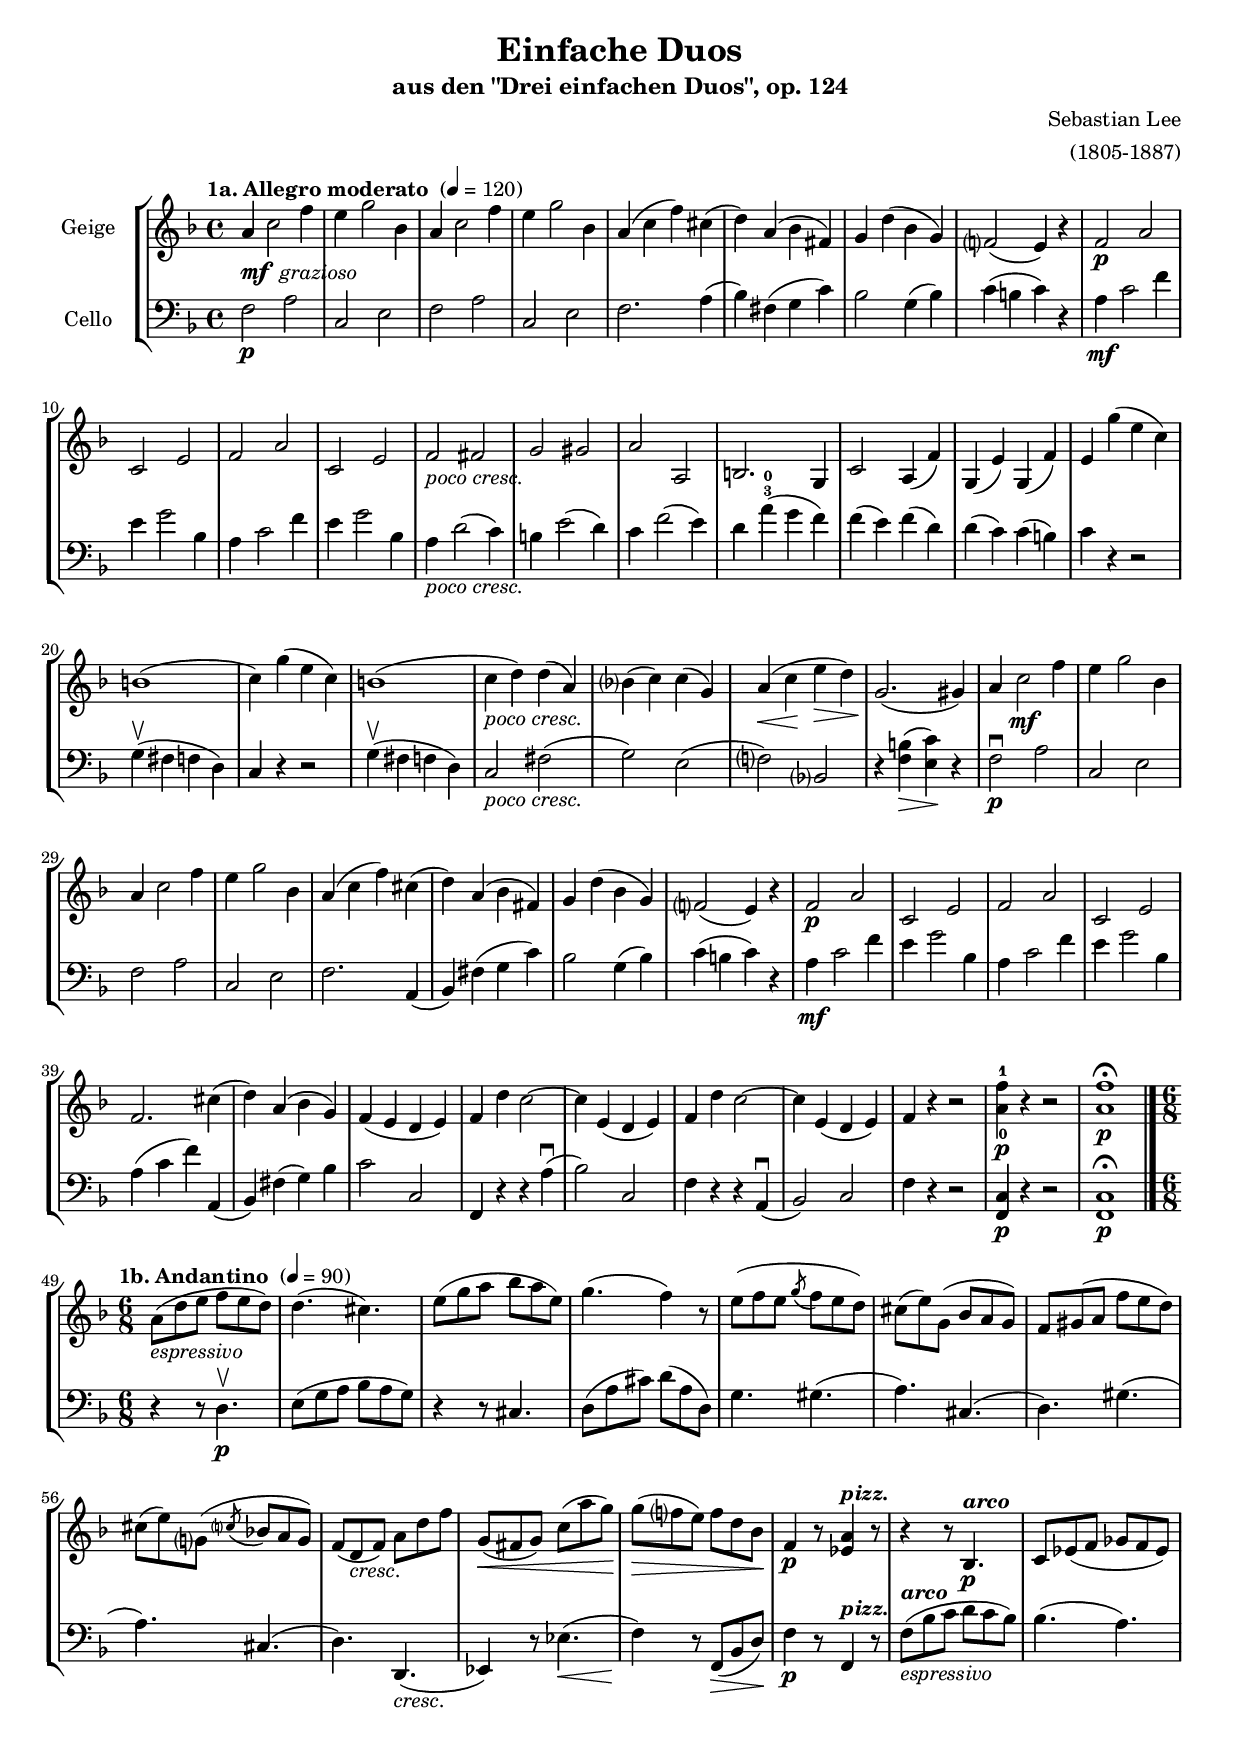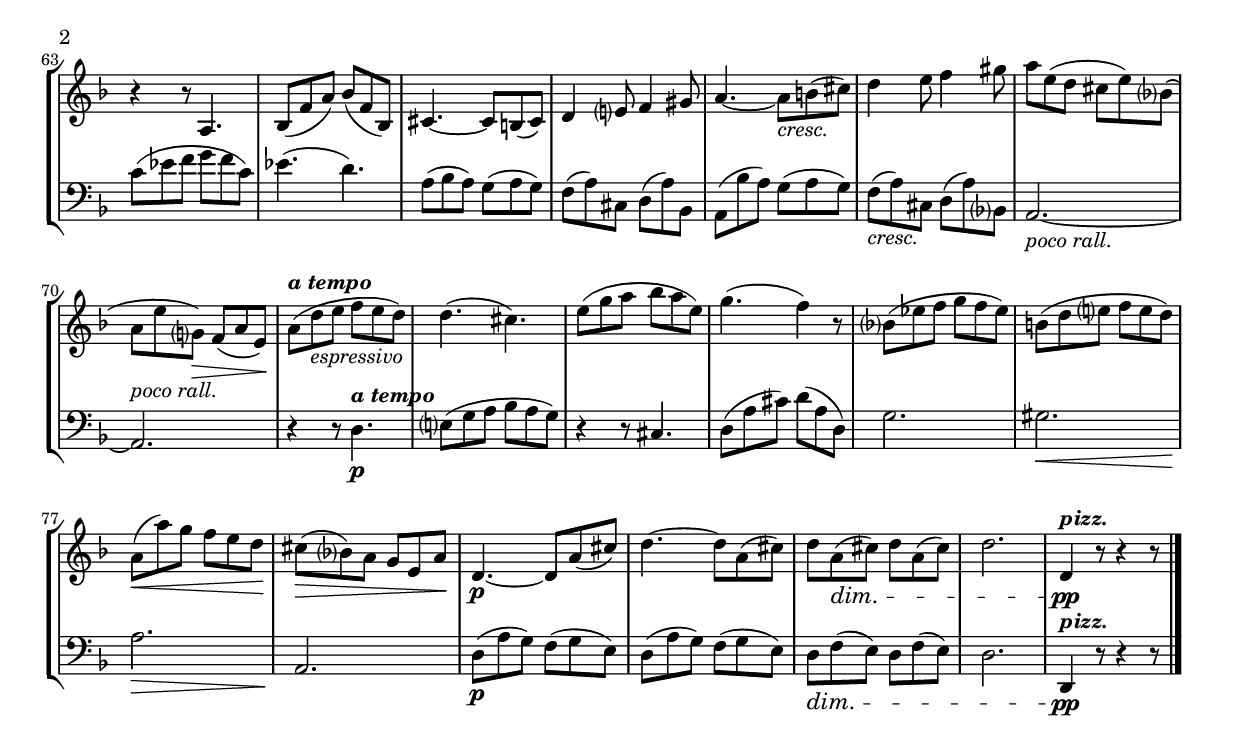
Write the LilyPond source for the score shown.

\version "2.14.2"
\include "deutsch.ly"

#(set-global-staff-size 18)

\header {
  title = "Einfache Duos"
  subtitle = "aus den \"Drei einfachen Duos\", op. 124"
  composer = "Sebastian Lee"
  arranger = "(1805-1887)"
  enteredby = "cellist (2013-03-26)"
}

voiceconsts = {
  %\numericTimeSignature
  \compressFullBarRests
}

%minstr = "harpsichord"
mihi = "clarinet"
%minstr = "accordion"
milo = "bassoon"

arco  = \markup \bold \italic "arco"
atem  = \markup \bold \italic "a tempo"
crsc  = \markup \italic "cresc."
espr  = \markup \italic "espressivo"
mfgra = \markup { \dynamic mf \italic " grazioso" }
pcrsc = \markup \italic "poco cresc."
pizz  = \markup \bold \italic "pizz."
pral  = \markup \italic "poco rall."

introa = { \tempo "1a. Allegro moderato " 4=120 \time 4/4 \key f \major }
introb = { \break \tempo "1b. Andantino " 4=90 \time 6/8 }

va = \relative c'' {
  \voiceconsts
  \clef "treble"

  \introa
  a4_\mfgra c2 f4
  e g2 b,4
  a c2 f4
  e g2 b,4
  a( c f) cis(
  d) a( b fis)
  g d'( b g)
  f?2( e4) r

  f2\p a
  c, e
  f a
  c, e
  f_\pcrsc fis
  g gis
  a a,
  h2. g4
  c2 a4( f')
  g,( e') g,( f')
  e g'( e c)

  h1(
  c4) g'( e c)
  h1(
  c4_\pcrsc d) d( a)
  b?( c) c( g)
  a(\< c\! e\> d)
  g,2.(\! gis4)
  a c2\mf f4
  e g2 b,4
  a c2 f4

  e g2 b,4
  a( c f) cis(
  d) a( b fis)
  g d'( b g)
  f?2( e4) r
  f2\p a
  c, e
  f a
  c, e
  f2. cis'4(

  d) a( b g)
  f( e d e)
  f d' c2~
  c4 e,( d e)
  f d' c2~
  c4 e,( d e)
  f r4 r2
  <a-0 f'-1>4\p r r2
  <a f'>1\p\fermata \bar "|."

  \introb
  a8(_\espr d e f e d)
  d4.( cis)
  e8( g a b a e)
  g4.( f4) r8
  e( f e \acciaccatura g f e d)
  cis( e) g,( b a g)
  f gis( a f' e d)

  cis( e) g,?( \acciaccatura c? b! a g)
  f( d_\crsc f) a d f
  g,(\< fis g) c( a' g)\!
  g(\> f? e) f d b\!
  f4\p r8 <es a>4^\pizz r8
  r4 r8 b4.\p^\arco
  c8 es( f ges f es)

  r4 r8 a,4.
  b8( f' a) b( f b,)
  cis4.~ cis8 h( cis)
  d4 e?8 f4 gis8
  a4.~ a8_\crsc h( cis)
  d4 e8 f4 gis8
  a e( d cis e) b?(

  a_\pral e' g,?)\> f( a e)\!
  a(^\atem d_\espr e f e d)
  d4.( cis)
  e8( g a b a e)
  g4.( f4) r8
  b,?( es f g f es)
  h( d e? f e d)

  a(\< a') g f e d\!
  cis(\> b?) a g e a\!
  d,4.~\p d8 a'( cis)
  d4.~ d8 a( cis)
  d a(\dim cis) d a( cis)
  d2.
  d,4\pp^\pizz r8 r4 r8 \bar "|."
}

vb = \relative c {
  \voiceconsts
  \clef "bass"

  \introa
  f2\p a
  c, e
  f a
  c, e
  f2. a4(
  b) fis( g c)
  b2 g4( b)

  c( h c) r
  a\mf c2 f4
  e g2 b,4
  a c2 f4
  e g2 b,4
  a_\pcrsc d2( c4)
  h e2( d4)
  c f2( e4)

  d a'(-3-0 g f)
  f( e) f( d)
  d( c) c( h)
  c r r2
  g4(\upbow fis f d)
  c r r2
  g'4(\upbow fis f d)
  c2_\pcrsc fis(

  g) e(
  f?) b,?
  r4 <f' h>(\> <e c'>)\! r
  f2\p\downbow a
  c, e
  f a
  c, e
  f2. a,4(
  b) fis'( g c)

  b2 g4( b)
  c( h c) r
  a\mf c2 f4
  e g2 b,4
  a c2 f4
  e g2 b,4
  a( c f) a,,(
  b) fis'( g) b

  c2 c,
  f,4 r r a'(\downbow
  b2) c,
  f4 r r a,(\downbow
  b2) c
  f4 r r2
  <f, c'>4\p r r2
  <f c'>1\p\fermata \bar "|."

  \introb
  r4 r8 d'4.\upbow\p
  e8( g a b a g)
  r4 r8 cis,4.
  d8( a' cis) d( a d,)
  g4. gis(
  a) cis,(
  d) gis(
  a) cis,(
  d) d,(_\crsc

  es4) r8 es'!4.(\<
  f4)\! r8 f,(\> b d)\!
  f4\p r8 f,4^\pizz r8
  f'(_\espr^\arco b c d c b)
  b4.( a)
  c8( es f g f c)
  es4.( d)
  a8( b a) g( a g)

  f( a) cis, d( a') b,
  a( b' a) g( a g)
  f(_\crsc a) cis, d( a') b,?
  a2.~_\pral
  a
  r4 r8 d4.\p^\atem
  e?8( g a b a g)
  r4 r8 cis,4.
  d8( a' cis) d( a d,)

  g2.
  gis\<
  a\!\>
  a,\!
  d8(\p a' g) f( g e)
  d( a' g) f( g e)
  d\dim f( e) d f( e)
  d2.
  d,4\pp^\pizz r8 r4 r8 \bar "|."
}


music = \new StaffGroup <<
      \new Staff {
	\set Staff.midiInstrument = \mihi
	\set Staff.instrumentName = #"Geige"
	\transpose f f { \va }
      }

      \new Staff {
	\set Staff.midiInstrument = \milo
	\set Staff.instrumentName = #"Cello"
	\transpose f f { \vb }
      }
>>

\book {
  \score {
    \music
    \layout {}
  }

  \score {
    \unfoldRepeats \music

    \midi {
      \context {
        \Score
      }
    }
  }
}
